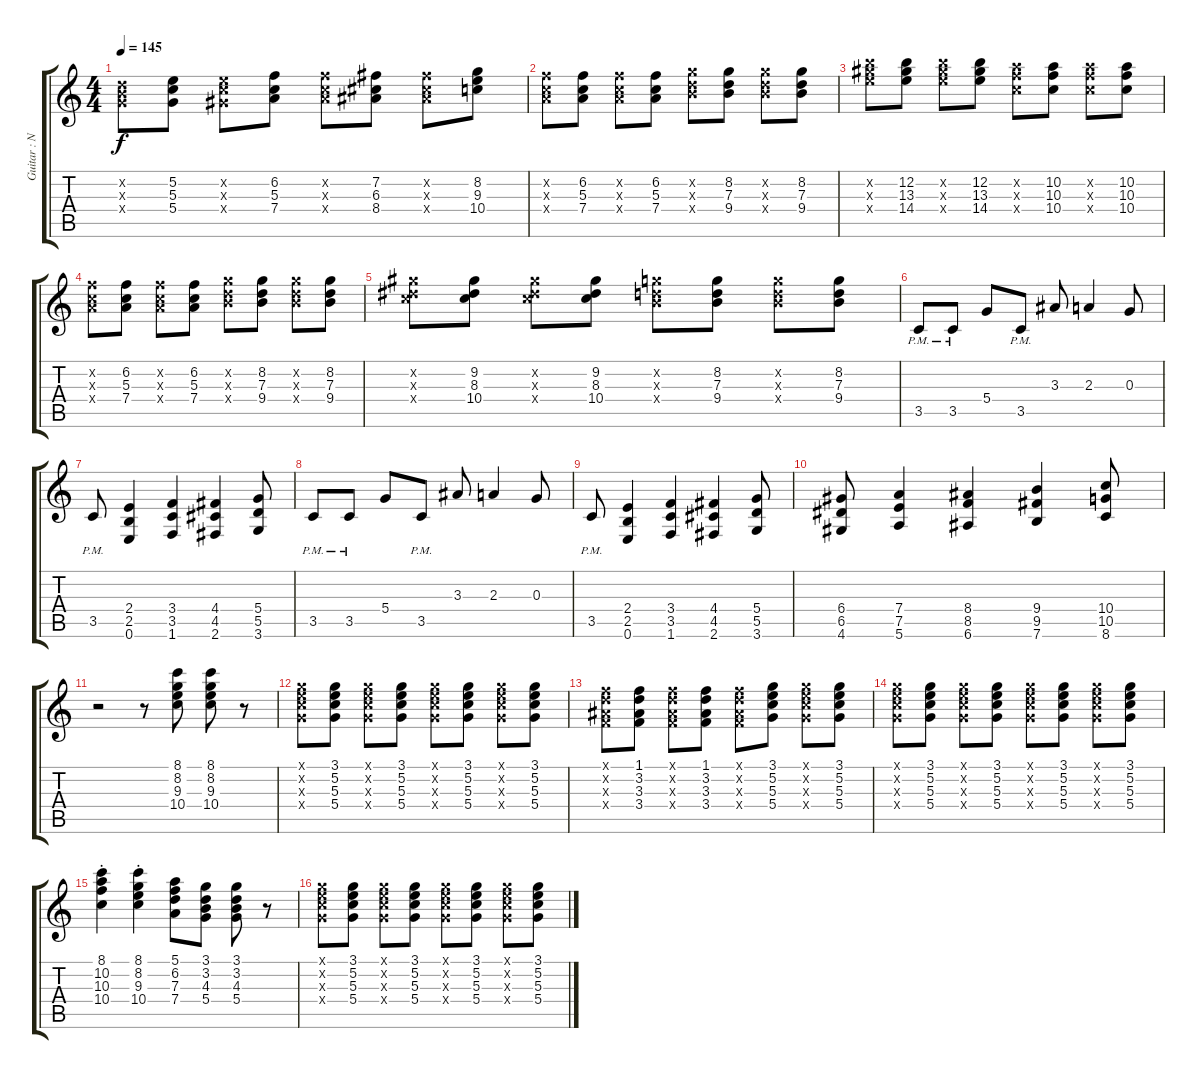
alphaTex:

\track ("Guitar : Nakano Azusa" "Guitar : N") {instrument overdrivenguitar}
\staff {score tabs}
\tuning (E4 B3 G3 D3 A2 E2) {hide}
\ts (4 4)
\tempo 145
\clef g2
\ks c
(3.2{x} 4.3{x} 5.4{x}).8{dy f} (5.2 5.3 5.4).8 (5.2{x} 5.3{x} 6.4{x}).8 (6.2 5.3 7.4).8 (6.2{x} 5.3{x} 7.4{x}).8 (7.2 6.3 8.4).8 (7.2{x} 6.3{x} 8.4{x}).8 (8.2 9.3 10.4).8 |
(6.2{x} 5.3{x} 7.4{x}).8 (6.2 5.3 7.4).8 (6.2{x} 5.3{x} 7.4{x}).8 (6.2 5.3 7.4).8 (8.2{x} 7.3{x} 9.4{x}).8 (8.2 7.3 9.4).8 (8.2{x} 7.3{x} 9.4{x}).8 (8.2 7.3 9.4).8 |
(12.2{x} 13.3{x} 14.4{x}).8 (12.2 13.3 14.4).8 (12.2{x} 13.3{x} 14.4{x}).8 (12.2 13.3 14.4).8 (10.2{x} 10.3{x} 10.4{x}).8 (10.2 10.3 10.4).8 (10.2{x} 10.3{x} 10.4{x}).8 (10.2 10.3 10.4).8 |
(6.2{x} 5.3{x} 7.4{x}).8 (6.2 5.3 7.4).8 (6.2{x} 5.3{x} 7.4{x}).8 (6.2 5.3 7.4).8 (8.2{x} 7.3{x} 9.4{x}).8 (8.2 7.3 9.4).8 (8.2{x} 7.3{x} 9.4{x}).8 (8.2 7.3 9.4).8 |
(9.2{x} 8.3{x} 10.4{x}).8 (9.2 8.3 10.4).8 (9.2{x} 8.3{x} 10.4{x}).8 (9.2 8.3 10.4).8 (8.2{x} 7.3{x} 9.4{x}).8 (8.2 7.3 9.4).8 (8.2{x} 7.3{x} 9.4{x}).8 (8.2 7.3 9.4).8 |
3.5{pm}.8 3.5{pm}.8 5.4.8 3.5{pm}.8 3.3.8 2.3.4 0.3.8 |
3.5{pm}.8 (2.4 2.5 0.6).4 (3.4 3.5 1.6).4 (4.4 4.5 2.6).4 (5.4 5.5 3.6).8 |
3.5{pm}.8 3.5{pm}.8 5.4.8 3.5{pm}.8 3.3.8 2.3.4 0.3.8 |
3.5{pm}.8 (2.4 2.5 0.6).4 (3.4 3.5 1.6).4 (4.4 4.5 2.6).4 (5.4 5.5 3.6).8 |
(6.4 6.5 4.6).8 (7.4 7.5 5.6).4 (8.4 8.5 6.6).4 (9.4 9.5 7.6).4 (10.4 10.5 8.6).8 |
r.2 r.8 (8.1 8.2 9.3 10.4).8 (8.1 8.2 9.3 10.4).8 r.8 |
(3.1{x} 5.2{x} 5.3{x} 5.4{x}).8 (3.1 5.2 5.3 5.4).8 (3.1{x} 5.2{x} 5.3{x} 5.4{x}).8 (3.1 5.2 5.3 5.4).8 (3.1{x} 5.2{x} 5.3{x} 5.4{x}).8 (3.1 5.2 5.3 5.4).8 (3.1{x} 5.2{x} 5.3{x} 5.4{x}).8 (3.1 5.2 5.3 5.4).8 |
(1.1{x} 3.2{x} 3.3{x} 3.4{x}).8 (1.1 3.2 3.3 3.4).8 (1.1{x} 3.2{x} 3.3{x} 3.4{x}).8 (1.1 3.2 3.3 3.4).8 (1.1{x} 3.2{x} 3.3{x} 3.4{x}).8 (3.1 5.2 5.3 5.4).8 (3.1{x} 5.2{x} 5.3{x} 5.4{x}).8 (3.1 5.2 5.3 5.4).8 |
(3.1{x} 5.2{x} 5.3{x} 5.4{x}).8 (3.1 5.2 5.3 5.4).8 (3.1{x} 5.2{x} 5.3{x} 5.4{x}).8 (3.1 5.2 5.3 5.4).8 (3.1{x} 5.2{x} 5.3{x} 5.4{x}).8 (3.1 5.2 5.3 5.4).8 (3.1{x} 5.2{x} 5.3{x} 5.4{x}).8 (3.1 5.2 5.3 5.4).8 |
(8.1{st} 10.2{st} 10.3{st} 10.4{st}).4 (8.1{st} 8.2{st} 9.3{st} 10.4{st}).4 (5.1 6.2 7.3 7.4).8 (3.1 3.2 4.3 5.4).8 (3.1 3.2 4.3 5.4).8 r.8 |
(3.1{x} 5.2{x} 5.3{x} 5.4{x}).8 (3.1 5.2 5.3 5.4).8 (3.1{x} 5.2{x} 5.3{x} 5.4{x}).8 (3.1 5.2 5.3 5.4).8 (3.1{x} 5.2{x} 5.3{x} 5.4{x}).8 (3.1 5.2 5.3 5.4).8 (3.1{x} 5.2{x} 5.3{x} 5.4{x}).8 (3.1 5.2 5.3 5.4).8
